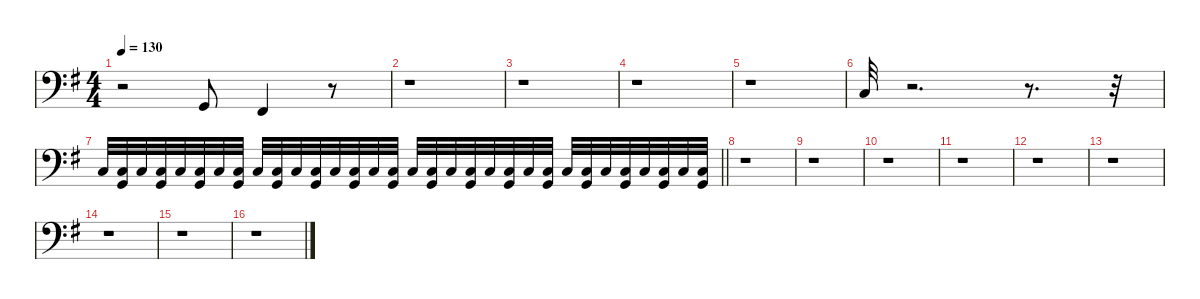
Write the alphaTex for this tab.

\defaultSystemsLayout 4
\hideDynamics
\bracketExtendMode nobrackets
\singleTrackTrackNamePolicy hidden
\multiTrackTrackNamePolicy hidden
\otherSystemsTrackNameOrientation horizontal
\track ("Timpani" "timp.") {instrument timpani}
\staff {score}
\tuning (E4 B3 G3 D3 A2 E2)
\ts (4 4)
\tempo 130
\clef f4
\ks eminor
r.2{dy f beam Down} 3.6{acc forcenatural}.8{beam Up} 2.6{acc #}.4{beam Up} r.8{beam Up} |
r.1{beam Down} |
r.1{beam Down} |
r.1{beam Down} |
r.1{beam Down} |
3.5{acc forcenatural}.32{beam Up} r.2{d beam Up} r.8{d beam Up} r.32{beam Up} |
\barLineRight lightlight
3.5{acc forcenatural}.32{beam Up} (3.5{acc forcenatural} 3.6{acc forcenatural}).32{beam Up} 3.5{acc forcenatural}.32{beam Up} (3.5{acc forcenatural} 3.6{acc forcenatural}).32{beam Up} 3.5{acc forcenatural}.32{beam Up} (3.5{acc forcenatural} 3.6{acc forcenatural}).32{beam Up} 3.5{acc forcenatural}.32{beam Up} (3.5{acc forcenatural} 3.6{acc forcenatural}).32{beam Up} 3.5{acc forcenatural}.32{beam Up} (3.5{acc forcenatural} 3.6{acc forcenatural}).32{beam Up} 3.5{acc forcenatural}.32{beam Up} (3.5{acc forcenatural} 3.6{acc forcenatural}).32{beam Up} 3.5{acc forcenatural}.32{beam Up} (3.5{acc forcenatural} 3.6{acc forcenatural}).32{beam Up} 3.5{acc forcenatural}.32{beam Up} (3.5{acc forcenatural} 3.6{acc forcenatural}).32{beam Up} 3.5{acc forcenatural}.32{beam Up} (3.5{acc forcenatural} 3.6{acc forcenatural}).32{beam Up} 3.5{acc forcenatural}.32{beam Up} (3.5{acc forcenatural} 3.6{acc forcenatural}).32{beam Up} 3.5{acc forcenatural}.32{beam Up} (3.5{acc forcenatural} 3.6{acc forcenatural}).32{beam Up} 3.5{acc forcenatural}.32{beam Up} (3.5{acc forcenatural} 3.6{acc forcenatural}).32{beam Up} 3.5{acc forcenatural}.32{beam Up} (3.5{acc forcenatural} 3.6{acc forcenatural}).32{beam Up} 3.5{acc forcenatural}.32{beam Up} (3.5{acc forcenatural} 3.6{acc forcenatural}).32{beam Up} 3.5{acc forcenatural}.32{beam Up} (3.5{acc forcenatural} 3.6{acc forcenatural}).32{beam Up} 3.5{acc forcenatural}.32{beam Up} (3.5{acc forcenatural} 3.6{acc forcenatural}).32{beam Up} |
r.1{beam Down} |
r.1{beam Down} |
r.1{beam Down} |
r.1{beam Down} |
r.1{beam Down} |
r.1{beam Down} |
r.1{beam Down} |
r.1{beam Down} |
r.1{beam Down}
